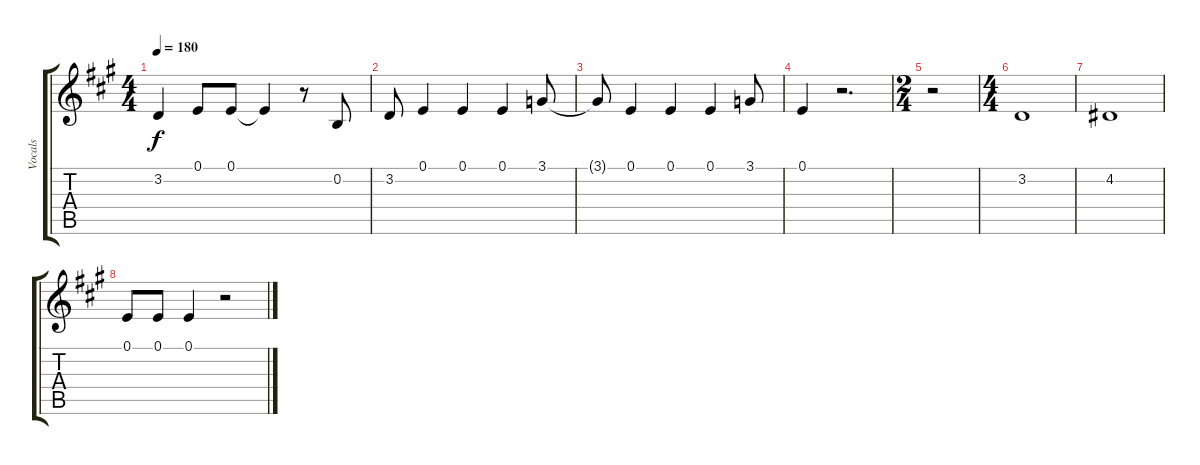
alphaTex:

\track ("Vocals" "Vocals") {instrument stringensemble1}
\staff {score tabs}
\tuning (E4 B3 G3 D3 A2 E2) {hide}
\ts (4 4)
\tempo 180
\clef g2
\ks f#minor
3.2{t}.4{dy f} 0.1.8 0.1.8 0.1{t}.4 r.8 0.2.8 |
3.2.8 0.1.4 0.1.4 0.1.4 3.1.8 |
3.1{t}.8 0.1.4 0.1.4 0.1.4 3.1.8 |
0.1.4 r.2{d} |
\ts (2 4)
r.2 |
\ts (4 4)
3.2.1 |
4.2.1 |
0.1.8 0.1.8 0.1.4 r.2
